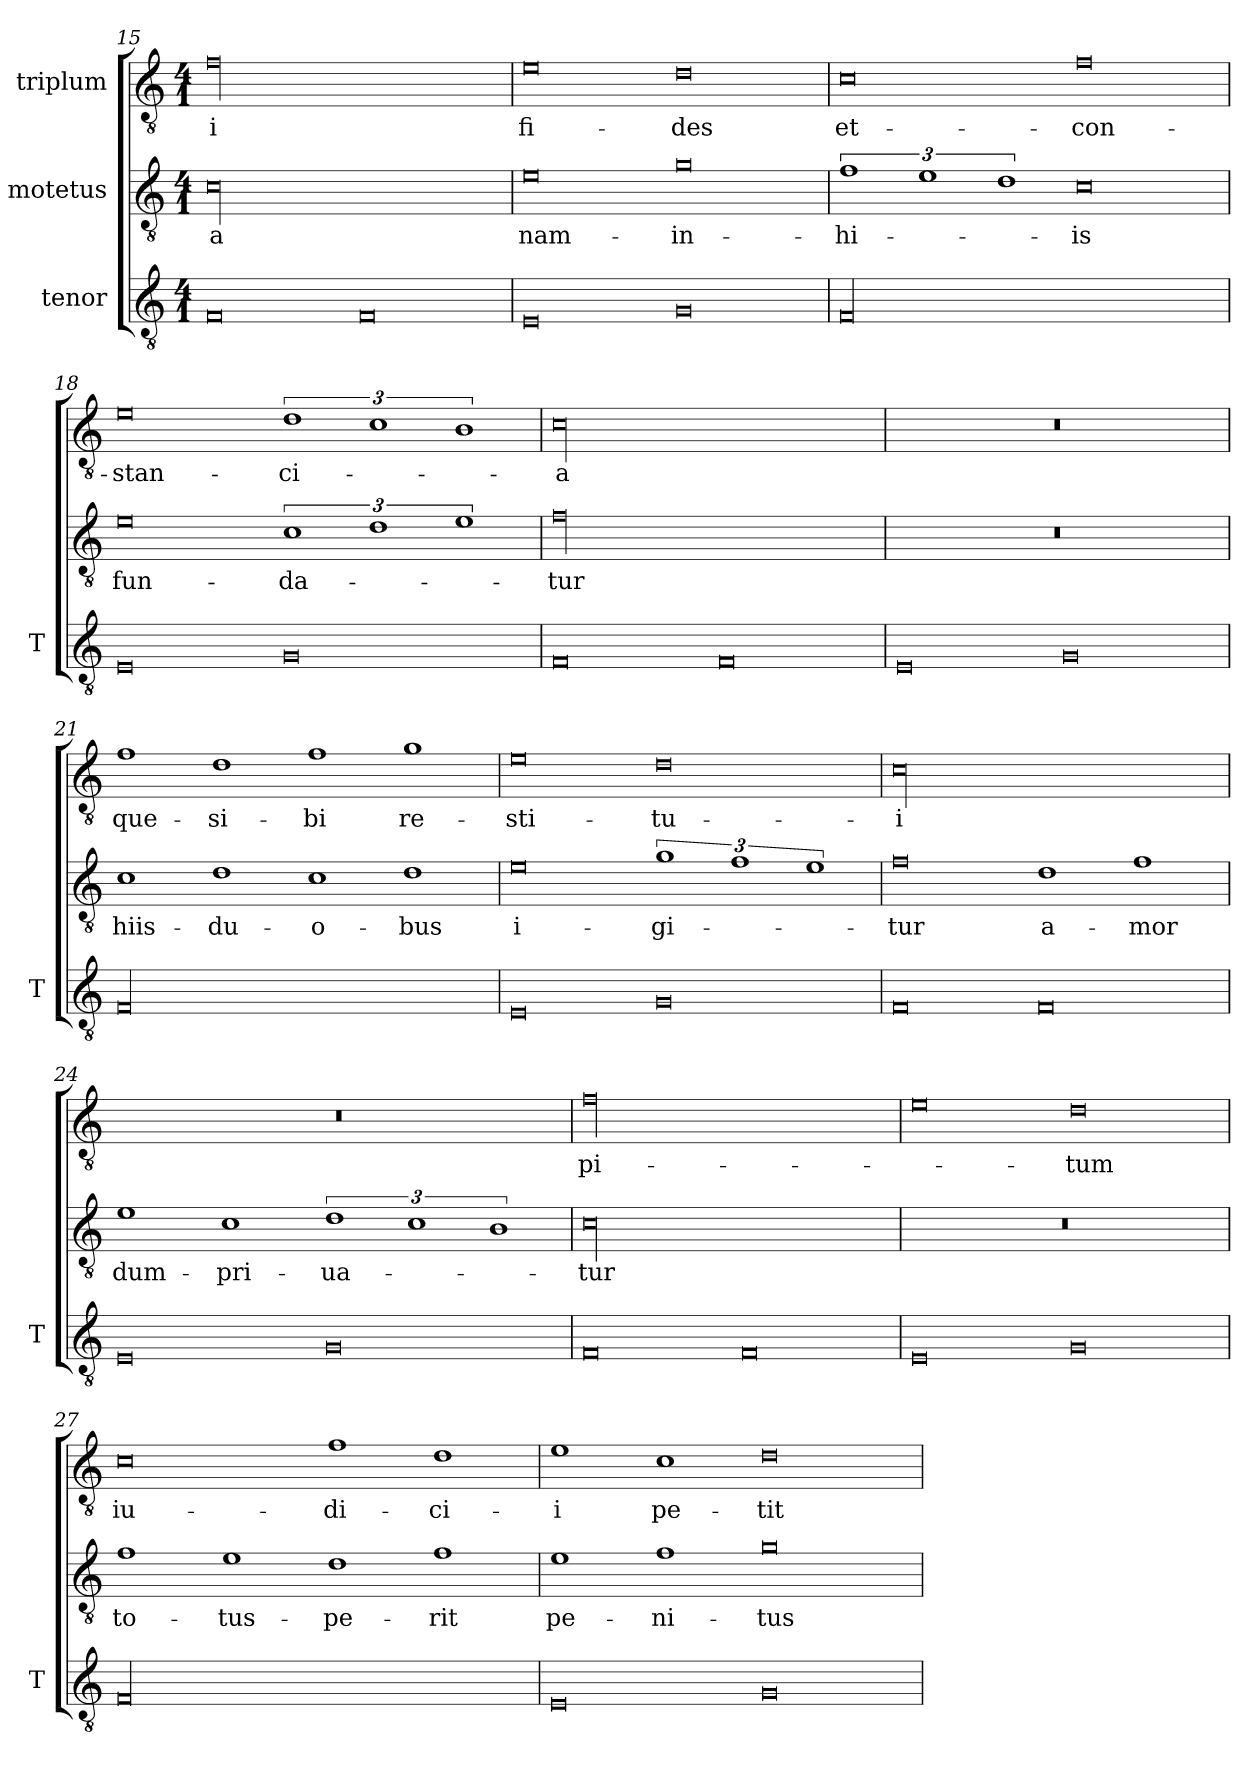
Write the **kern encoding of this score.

**kern	**kern	**text	**kern	**text
*part3	*part2	*part2	*part1	*part1
*staff3	*staff2	*staff2	*staff1	*staff1
*I"tenor	*I"motetus	*	*I"triplum	*
*I'T	*	*	*	*
*clefGv2	*clefGv2	*	*clefGv2	*
*k[]	*k[]	*	*k[]	*
*C:	*C:	*	*C:	*
*M4/1	*M4/1	*	*M4/1	*
=15	=15	=15	=15	=15
0F/	00c\	-a	00f\	-i
0F/	.	.	.	.
=16	=16	=16	=16	=16
0E/	0e\	nam-	0e\	fi-
0G/	0g\	in-	0d\	-des
=17	=17	=17	=17	=17
00F/	3%2f\	hi-	0c\	et-
.	3%2e\	.	.	.
.	3%2d\	.	.	.
.	0c\	-is	0f\	con-
=18	=18	=18	=18	=18
0E/	0e\	fun-	0e\	-stan-
0G/	3%2c\	-da-	3%2d\	-ci-
.	3%2d\	.	3%2c\	.
.	3%2e\	.	3%2B\	.
=19	=19	=19	=19	=19
0F/	00f\	-tur	00c\	-a
0F/	.	.	.	.
=20	=20	=20	=20	=20
0E/	00r	.	00r	.
0G/	.	.	.	.
=21	=21	=21	=21	=21
00F/	1c\	hiis-	1f\	que-
.	1d\	du-	1d\	si-
.	1c\	-o-	1f\	-bi
.	1d\	-bus	1g\	re-
=22	=22	=22	=22	=22
0E/	0e\	i-	0e\	-sti-
0G/	3%2g\	-gi-	0d\	-tu-
.	3%2f\	.	.	.
.	3%2e\	.	.	.
!!LO:PB:g=z
=23	=23	=23	=23	=23
0F/	0f\	-tur	00c\	-i
0F/	1d\	a-	.	.
.	1f\	-mor	.	.
=24	=24	=24	=24	=24
0E/	1e\	dum-	00r	.
.	1c\	pri-	.	.
0G/	3%2d\	-ua-	.	.
.	3%2c\	.	.	.
.	3%2B\	.	.	.
=25	=25	=25	=25	=25
0F/	00c\	-tur	00f\	pi-
0F/	.	.	.	.
=26	=26	=26	=26	=26
0E/	00r	.	0e\	.
0G/	.	.	0d\	-tum
=27	=27	=27	=27	=27
00F/	1f\	to-	0c\	iu-
.	1e\	-tus-	.	.
.	1d\	-pe-	1f\	-di-
.	1f\	-rit	1d\	-ci-
=28	=28	=28	=28	=28
0E/	1e\	pe-	1e\	-i
.	1f\	-ni-	1c\	pe-
0G/	0g\	-tus	0d\	-tit
=	=	=	=	=
*-	*-	*-	*-	*-
